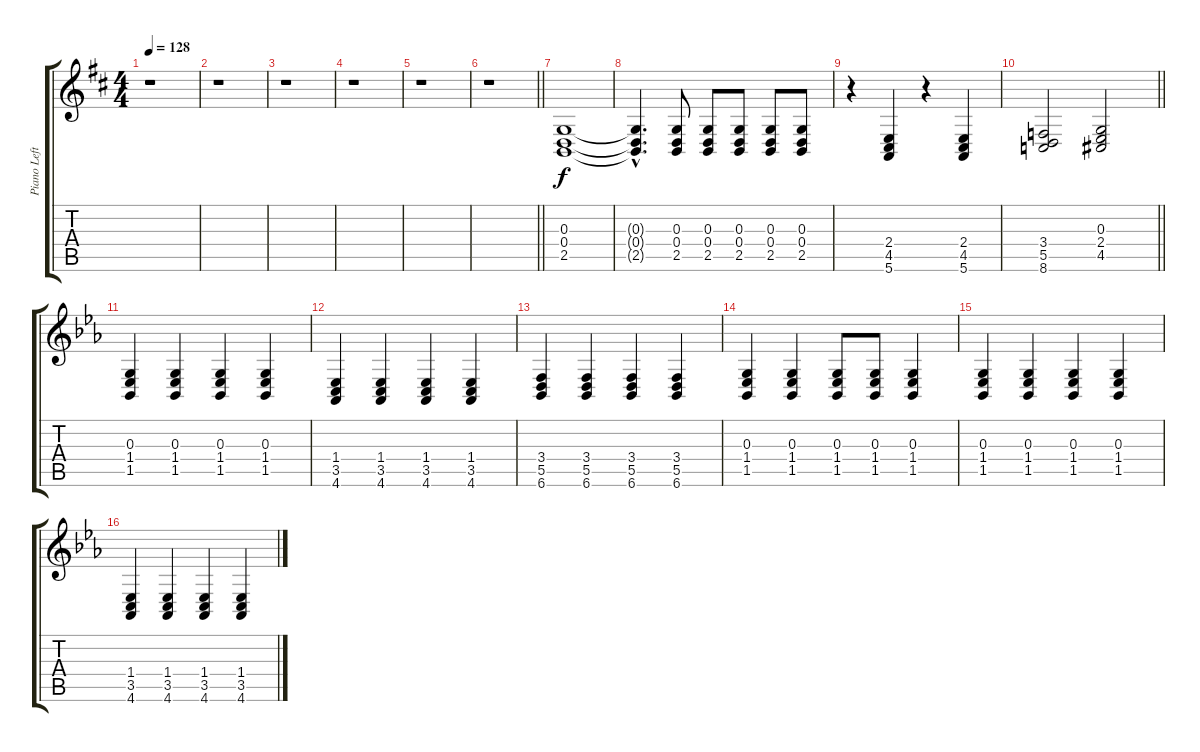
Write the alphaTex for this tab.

\track ("Piano Left Hand" "Piano Left") {instrument acousticgrandpiano}
\staff {score tabs}
\tuning (E4 B3 G3 D3 A2 E2) {hide}
\ts (4 4)
\tempo 128
\clef g2
\ks d
r.1{dy f} |
r.1 |
r.1 |
r.1 |
r.1 |
\barLineRight lightlight
r.1 |
(0.3 0.4 2.5).1 |
(0.3{hac t} 0.4{hac t} 2.5{hac t}).4{d} (0.3 0.4 2.5).8 (0.3 0.4 2.5).8 (0.3 0.4 2.5).8 (0.3 0.4 2.5).8 (0.3 0.4 2.5).8 |
r.4 (2.4 4.5 5.6).4 r.4 (2.4 4.5 5.6).4 |
\barLineRight lightlight
(3.4 5.5 8.6).2 (0.3 2.4 4.5).2 |
\ks eb
(0.3 1.4 1.5).4 (0.3 1.4 1.5).4 (0.3 1.4 1.5).4 (0.3 1.4 1.5).4 |
(1.4 3.5 4.6).4 (1.4 3.5 4.6).4 (1.4 3.5 4.6).4 (1.4 3.5 4.6).4 |
(3.4 5.5 6.6).4 (3.4 5.5 6.6).4 (3.4 5.5 6.6).4 (3.4 5.5 6.6).4 |
(0.3 1.4 1.5).4 (0.3 1.4 1.5).4 (0.3 1.4 1.5).8 (0.3 1.4 1.5).8 (0.3 1.4 1.5).4 |
(0.3 1.4 1.5).4 (0.3 1.4 1.5).4 (0.3 1.4 1.5).4 (0.3 1.4 1.5).4 |
(1.4 3.5 4.6).4 (1.4 3.5 4.6).4 (1.4 3.5 4.6).4 (1.4 3.5 4.6).4
